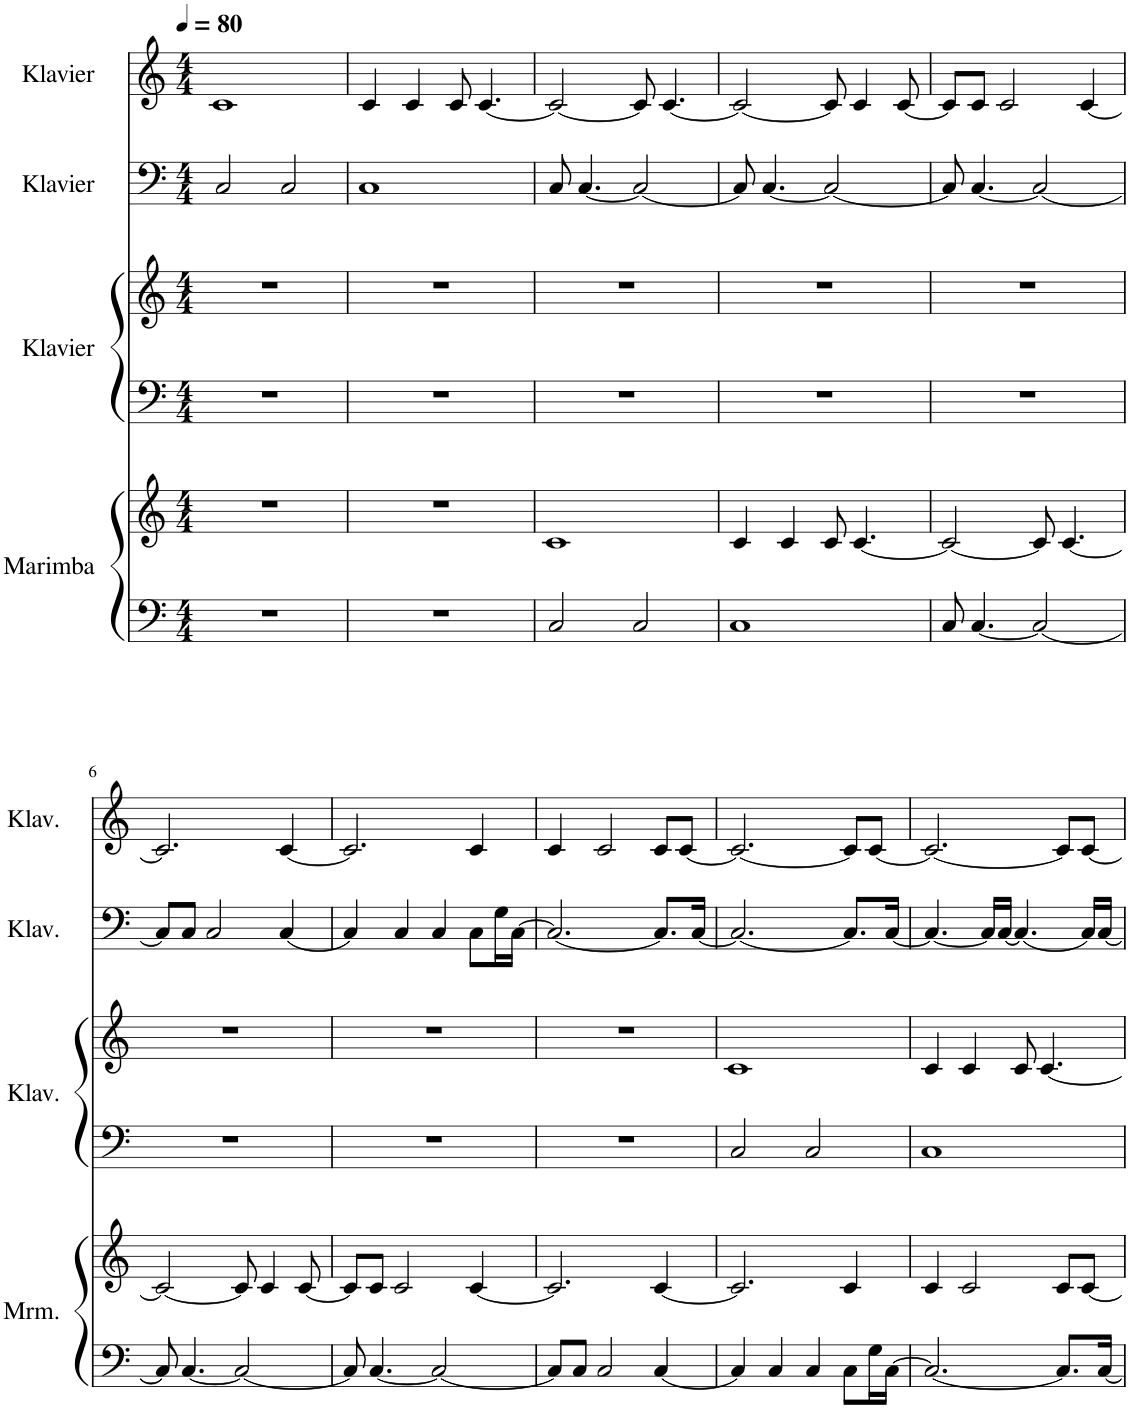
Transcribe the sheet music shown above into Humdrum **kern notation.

**kern	**kern	**kern	**kern	**kern	**kern
*part4	*part4	*part3	*part3	*part2	*part1
*staff6	*staff5	*staff4	*staff3	*staff2	*staff1
*I"Marimba	*	*I"Klavier	*	*I"Klavier	*I"Klavier
*I'Mrm.	*	*I'Klav.	*	*I'Klav.	*I'Klav.
*clefF4	*clefG2	*clefF4	*clefG2	*clefF4	*clefG2
*k[]	*k[]	*k[]	*k[]	*k[]	*k[]
*M4/4	*M4/4	*M4/4	*M4/4	*M4/4	*M4/4
*MM80	*MM80	*MM80	*MM80	*MM80	*MM80
=1	=1	=1	=1	=1	=1
1r	1r	1r	1r	2C/	1c
.	.	.	.	2C/	.
=2	=2	=2	=2	=2	=2
1r	1r	1r	1r	1C	4c/
.	.	.	.	.	4c/
.	.	.	.	.	8c/
.	.	.	.	.	[4.c/
=3	=3	=3	=3	=3	=3
2C/	1c	1r	1r	8C/	2c/_
.	.	.	.	[4.C/	.
2C/	.	.	.	2C/_	8c/]
.	.	.	.	.	[4.c/
=4	=4	=4	=4	=4	=4
1C	4c/	1r	1r	8C/]	2c/_
.	.	.	.	[4.C/	.
.	4c/	.	.	.	.
.	8c/	.	.	2C/_	8c/]
.	[4.c/	.	.	.	4c/
.	.	.	.	.	[8c/
=5	=5	=5	=5	=5	=5
8C/	2c/_	1r	1r	8C/]	8c/L]
[4.C/	.	.	.	[4.C/	8c/J
.	.	.	.	.	2c/
2C/_	8c/]	.	.	2C/_	.
.	[4.c/	.	.	.	.
.	.	.	.	.	[4c/
!!LO:LB:g=z
=6	=6	=6	=6	=6	=6
8C/]	2c/_	1r	1r	8C/L]	2.c/]
[4.C/	.	.	.	8C/J	.
.	.	.	.	2C/	.
2C/_	8c/]	.	.	.	.
.	4c/	.	.	.	.
.	.	.	.	[4C/	[4c/
.	[8c/	.	.	.	.
=7	=7	=7	=7	=7	=7
8C/]	8c/L]	1r	1r	4C/]	2.c/]
[4.C/	8c/J	.	.	.	.
.	2c/	.	.	4C/	.
2C/_	.	.	.	4C/	.
.	[4c/	.	.	8C\L	4c/
.	.	.	.	16G\L	.
.	.	.	.	[16C\JJ	.
=8	=8	=8	=8	=8	=8
8C/L]	2.c/]	1r	1r	2.C/_	4c/
8C/J	.	.	.	.	.
2C/	.	.	.	.	2c/
[4C/	[4c/	.	.	8.C/L]	8c/L
.	.	.	.	.	[8c/J
.	.	.	.	[16C/Jk	.
=9	=9	=9	=9	=9	=9
4C/]	2.c/]	2C/	1c	2.C/_	2.c/_
4C/	.	.	.	.	.
4C/	.	2C/	.	.	.
8C\L	4c/	.	.	8.C/L]	8c/L]
16G\L	.	.	.	.	[8c/J
[16C\JJ	.	.	.	[16C/Jk	.
=10	=10	=10	=10	=10	=10
2.C/_	4c/	1C	4c/	4.C/_	2.c/_
.	2c/	.	4c/	.	.
.	.	.	.	16C/LL]	.
.	.	.	.	[16C/JJ	.
.	.	.	8c/	4.C/_	.
.	.	.	[4.c/	.	.
8.C/L]	8c/L	.	.	.	8c/L]
.	[8c/J	.	.	16C/LL]	[8c/J
[16C/Jk	.	.	.	[16C/JJ	.
=	=	=	=	=	=
*-	*-	*-	*-	*-	*-
